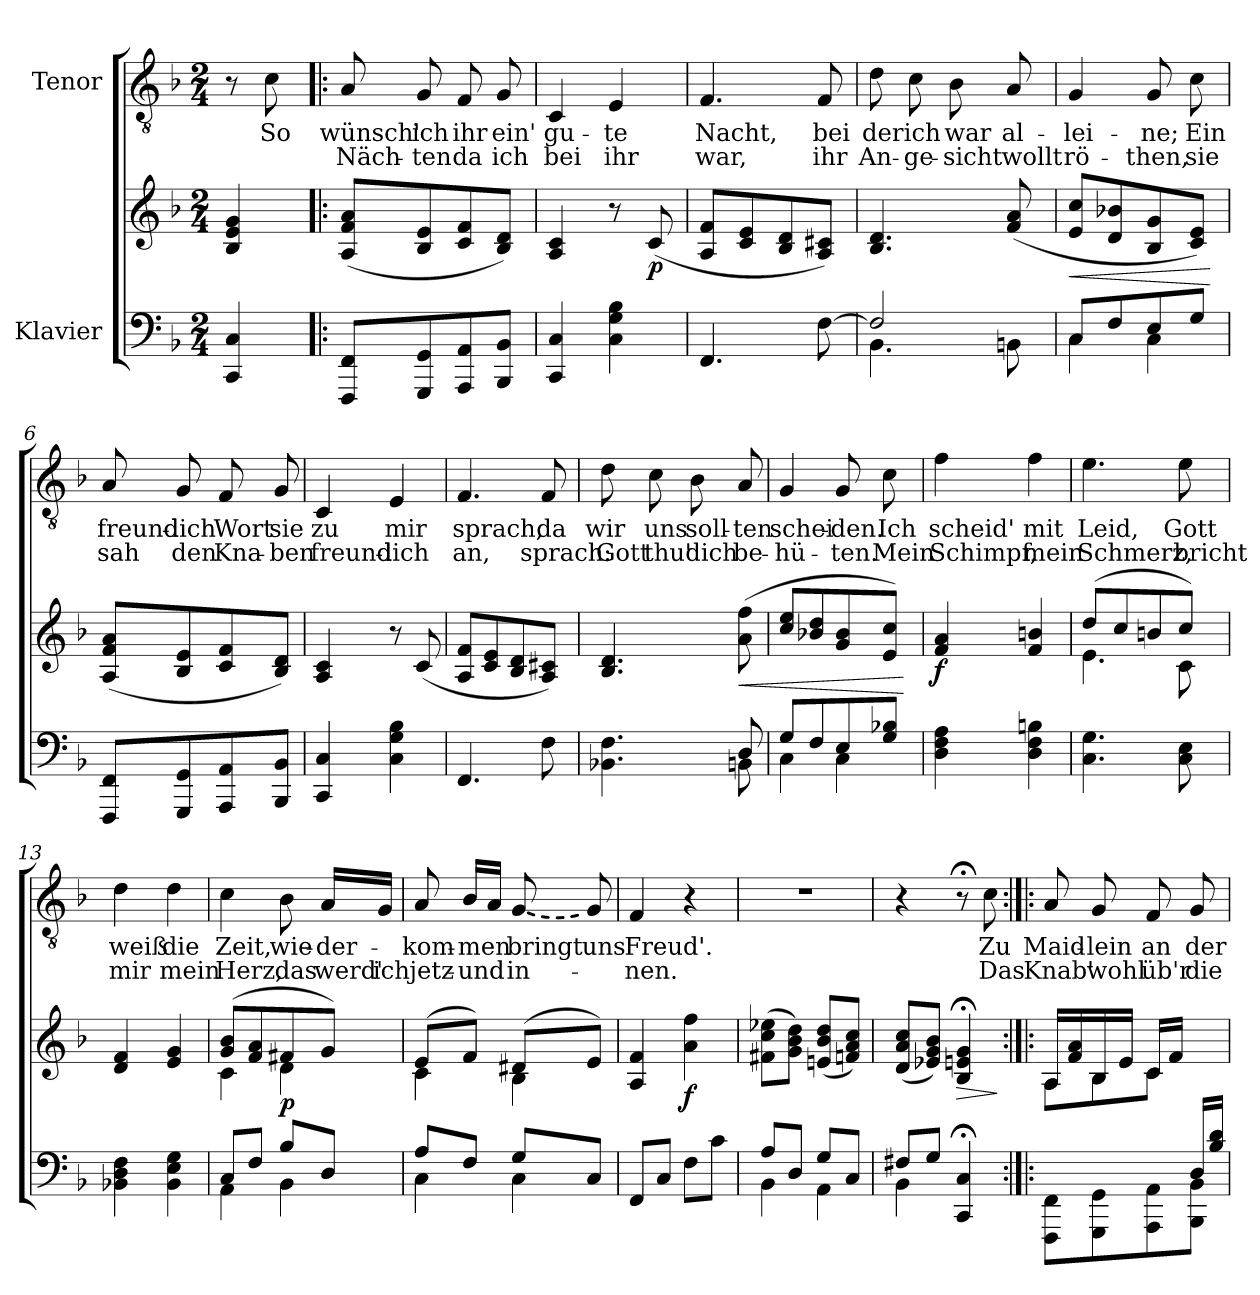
**kern	**kern	**dynam	**kern	**text	**text
*part2	*part2	*part2	*part1	*part1	*part1
*staff3	*staff2	*staff2/3	*staff1	*staff1	*staff1
*I"Klavier	*	*	*I"Tenor	*	*
*clefF4	*clefG2	*	*clefGv2	*	*
*k[b-]	*k[b-]	*	*k[b-]	*	*
*M2/4	*M2/4	*	*M2/4	*	*
*MM65	*MM65	*	*MM65	*	*
=	=	=	=	=	=
!	!	!LO:DY:b	!	!	!
!	!	!LO:DY:n=1:b	!	!	!
4CC/ 4C/	4B-/ 4e/ 4g/	other-dynamics f	8r	.	.
!	!	!	!	!LO:LY:b	!
.	.	.	8c\	So	.
=1!|:	=1!|:	=1!|:	=1!|:	=1!|:	=1!|:
!	!	!	!	!LO:LY:b	!LO:LY:b
8FFF/ 8FF/L	(<8A/ 8f/ 8a/L	.	8A/	wünsch'	Näch-
!	!	!	!	!LO:LY:b	!LO:LY:b
8GGG/ 8GG/	8B-/ 8e/	.	8G/	ich	-ten
!	!	!	!	!LO:LY:b	!LO:LY:b
8AAA/ 8AA/	8c/ 8f/	.	8F/	ihr	da
!	!	!	!	!LO:LY:b	!LO:LY:b
8BBB-/ 8BB-/J	8B-/ 8d/J)	.	8G/	ein'	ich
=2	=2	=2	=2	=2	=2
!	!	!	!	!LO:LY:b	!LO:LY:b
4CC/ 4C/	4A/ 4c/	.	4C/	gu-	bei
!	!	!	!	!LO:LY:b	!LO:LY:b
4C\ 4G\ 4B-\	8r	.	4E/	-te	ihr
!	!	!LO:DY:b	!	!	!
.	(<8c/	p	.	.	.
=3	=3	=3	=3	=3	=3
!	!	!	!	!LO:LY:b	!LO:LY:b
4.FF/	8A/ 8f/L	.	4.F/	Nacht,	war,
.	8c/ 8e/	.	.	.	.
.	8B-/ 8d/	.	.	.	.
!	!	!	!	!LO:LY:b	!LO:LY:b
[8F\	8A/ 8c#X/J)	.	8F/	bei	ihr
=4	=4	=4	=4	=4	=4
*^	*	*	*	*	*
!	!	!	!	!	!LO:LY:b	!LO:LY:b
2F/]	4.BB-\	4.B-/ 4.d/	.	8d\	der	An-
!	!	!	!	!	!LO:LY:b	!LO:LY:b
.	.	.	.	8c\	ich	-ge-
!	!	!	!	!	!LO:LY:b	!LO:LY:b
.	.	.	.	8B-\	war	-sicht
!	!	!	!	!	!LO:LY:b	!LO:LY:b
.	8BBn\	(<8f/ 8a/	.	8A/	al-	wollt
=5	=5	=5	=5	=5	=5	=5
!	!	!	!LO:HP:b	!	!LO:LY:b	!LO:LY:b
8C/L	4C\	8e/ 8cc/L	<	4G/	-lei-	rö-
8F/	.	8d/ 8b-X/	.	.	.	.
!	!	!	!	!	!LO:LY:b	!LO:LY:b
8E/	4C\	8B-/ 8g/	.	8G/	-ne;	-then,
!	!	!	!	!	!LO:LY:b	!LO:LY:b
8G/J	.	8c/ 8e/J)	.	8c\	Ein	sie
*v	*v	*	*	*	*	*
.	.	[	.	.	.
=6	=6	=6	=6	=6	=6
!	!	!	!	!LO:LY:b	!LO:LY:b
8FFF/ 8FF/L	(<8A/ 8f/ 8a/L	.	8A/	freund-	sah
!	!	!	!	!LO:LY:b	!LO:LY:b
8GGG/ 8GG/	8B-/ 8e/	.	8G/	-lich	den
!	!	!	!	!LO:LY:b	!LO:LY:b
8AAA/ 8AA/	8c/ 8f/	.	8F/	Wort	Kna-
!	!	!	!	!LO:LY:b	!LO:LY:b
8BBB-/ 8BB-/J	8B-/ 8d/J)	.	8G/	sie	-ben
!!LO:LB:g=z
=7	=7	=7	=7	=7	=7
!	!	!	!	!LO:LY:b	!LO:LY:b
4CC/ 4C/	4A/ 4c/	.	4C/	zu	freund-
!	!	!	!	!LO:LY:b	!LO:LY:b
4C\ 4G\ 4B-\	8r	.	4E/	mir	-lich
.	(<8c/	.	.	.	.
=8	=8	=8	=8	=8	=8
!	!	!	!	!LO:LY:b	!LO:LY:b
4.FF/	8A/ 8f/L	.	4.F/	sprach,	an,
.	8c/ 8e/	.	.	.	.
.	8B-/ 8d/	.	.	.	.
!	!	!	!	!LO:LY:b	!LO:LY:b
8F\	8A/ 8c#X/J)	.	8F/	da	sprach:
=9	=9	=9	=9	=9	=9
*^	*	*	*	*	*
!	!	!	!	!	!LO:LY:b	!LO:LY:b
4.BB-X\ 4.F\	4.ryy	4.B-/ 4.d/	.	8d\	wir	Gott
!	!	!	!	!	!LO:LY:b	!LO:LY:b
.	.	.	.	8c\	uns	thu'
!	!	!	!	!	!LO:LY:b	!LO:LY:b
.	.	.	.	8B-\	soll-	dich
!	!	!	!LO:HP:b	!	!LO:LY:b	!LO:LY:b
8D/	8BBn\	(>8a\ 8ff\	<	8A/	-ten	be-
=10	=10	=10	=10	=10	=10	=10
!	!	!	!	!	!LO:LY:b	!LO:LY:b
8G/L	4C\	8cc/ 8ee/L	.	4G/	schei-	-hü-
8F/	.	8b-X/ 8dd/	.	.	.	.
!	!	!	!	!	!LO:LY:b	!LO:LY:b
8E/	4C\	8g/ 8b-/	.	8G/	-den.	-ten.
!	!	!	!	!	!LO:LY:b	!LO:LY:b
8G/ 8B-X/J	.	8e/ 8cc/J)	.	8c\	Ich	Mein
*v	*v	*	*	*	*	*
.	.	[	.	.	.
=11	=11	=11	=11	=11	=11
!	!	!LO:DY:b	!	!LO:LY:b	!LO:LY:b
4D\ 4F\ 4A\	4f/ 4a/	f	4f\	scheid'	Schimpf,
!	!	!	!	!LO:LY:b	!LO:LY:b
4D\ 4F\ 4Bn\	4f/ 4bn/	.	4f\	mit	mein
=12	=12	=12	=12	=12	=12
*	*^	*	*	*	*
!	!	!	!	!	!LO:LY:b	!LO:LY:b
4.C\ 4.G\	(>8dd/L	4.e\	.	4.e\	Leid,	Schmerz,
.	8cc/	.	.	.	.	.
.	8bn/	.	.	.	.	.
!	!	!	!	!	!LO:LY:b	!LO:LY:b
8C\ 8E\	8cc/J)	8c\	.	8e\	Gott	bricht
=13	=13	=13	=13	=13	=13	=13
!	!	!	!	!	!LO:LY:b	!LO:LY:b
*	*v	*v	*	*	*	*
4BB-X\ 4D\ 4F\	4d/ 4f/	.	4d\	weiß	mir
!	!	!	!	!LO:LY:b	!LO:LY:b
4BB-\ 4E\ 4G\	4e/ 4g/	.	4d\	die	mein
!!LO:LB:g=z
=14	=14	=14	=14	=14	=14
*^	*^	*	*	*	*
!	!	!	!	!	!	!LO:LY:b	!LO:LY:b
8C/L	4AA\	(>8g/ 8b-/L	4c\	.	4c\	Zeit,	Herz,
8F/J	.	8f/ 8a/	.	.	.	.	.
!	!	!	!	!LO:DY:a=2	!	!LO:LY:b	!LO:LY:b
8B-/L	4BB-\	8f#X/	4d\	p	8B-\	wie-	das
!	!	!	!	!	!	!LO:LY:b	!LO:LY:b
8D/J	.	8g/J)	.	.	16A/LL	-der-	werd'
!	!	!	!	!	!	!	!LO:LY:b
.	.	.	.	.	16G/JJ	.	ich
=15	=15	=15	=15	=15	=15	=15	=15
!	!	!	!	!	!	!LO:LY:b	!LO:LY:b
8A/L	4C\	(>8e/L	4c\	.	8A/	-kom-	jetz-
!	!	!	!	!	!	!LO:LY:b	!LO:LY:b
8F/J	.	8f/J)	.	.	16B-/LL	-men	-und
.	.	.	.	.	16A/JJ	.	.
!	!	!	!	!	!LO:T:dash	!LO:LY:b	!LO:LY:b
8G/L	4C\	(>8d#X/L	4B-\	.	[8G/	bringt	in-
!	!	!	!	!	!	!LO:LY:b	!
8C/J	.	8e/J)	.	.	8G/]	uns	.
*v	*v	*	*	*	*	*	*
*	*v	*v	*	*	*	*
!!LO:LB:g=z
=16	=16	=16	=16	=16	=16
!	!	!	!	!LO:LY:b	!LO:LY:b
8FF/L	4A/ 4f/	.	4F/	Freud'.	-nen.
8C/J	.	.	.	.	.
!	!	!LO:DY:b	!	!	!
8F\L	4a\ 4ff\	f	4r	.	.
8c\J	.	.	.	.	.
=17	=17	=17	=17	=17	=17
*^	*	*	*	*	*
8A/L	4BB-\	(>8f#X\ 8cc\ 8ee-X\L	.	2r	.	.
8D/J	.	8g\ 8b-\ 8dd\J)	.	.	.	.
8G/L	4AA\	(<8en/ 8b-/ 8dd/L	.	.	.	.
8C/J	.	8fn/ 8a/ 8cc/J)	.	.	.	.
=18	=18	=18	=18	=18	=18	=18
8F#X/L	4BB-\	(<8d/ 8a/ 8cc/L	.	4r	.	.
8G/J	.	8e-X/ 8g/ 8b-/J)	.	.	.	.
!	!	!	!LO:HP:b	!	!	!
4CC/; 4C/;	4ryy	4B-/;< 4en/;< 4g/;<	>	8r;<	.	.
!	!	!	!	!	!LO:LY:b	!LO:LY:b
.	.	.	.	8c\	Zu	Das
*v	*v	*	*	*	*	*
.	.	]	.	.	.
!!LO:PB:g=z
=19:|!|:	=19:|!|:	=19:|!|:	=19:|!|:	=19:|!|:	=19:|!|:
*^	*^	*	*	*	*
!	!	!	!	!	!	!LO:LY:b	!LO:LY:b
4.ryy	8FFF\ 8FF\L	(>16A/LL	8A\L	.	8A/	Maid-	Knab'
.	.	16f/ 16a/	.	.	.	.	.
!	!	!	!	!	!	!LO:LY:b	!LO:LY:b
.	8GGG\ 8GG\	16B-/	8B-\	.	8G/	-lein	wohl
.	.	16e/JJ	.	.	.	.	.
!	!	!	!	!	!	!LO:LY:b	!LO:LY:b
.	8AAA\ 8AA\	16c/LL	8c\J	.	8F/	an	üb'r
.	.	16f/JJ	.	.	.	.	.
!	!	!	!	!	!	!LO:LY:b	!LO:LY:b
16D/LL	8BBB-\ 8BB-\J	8ryy	8ryy	.	8G/	der	die
16B-/ 16d/JJ)	.	.	.	.	.	.	.
*v	*v	*	*	*	*	*	*
*	*v	*v	*	*	*	*
=	=	=	=	=	=
*-	*-	*-	*-	*-	*-
